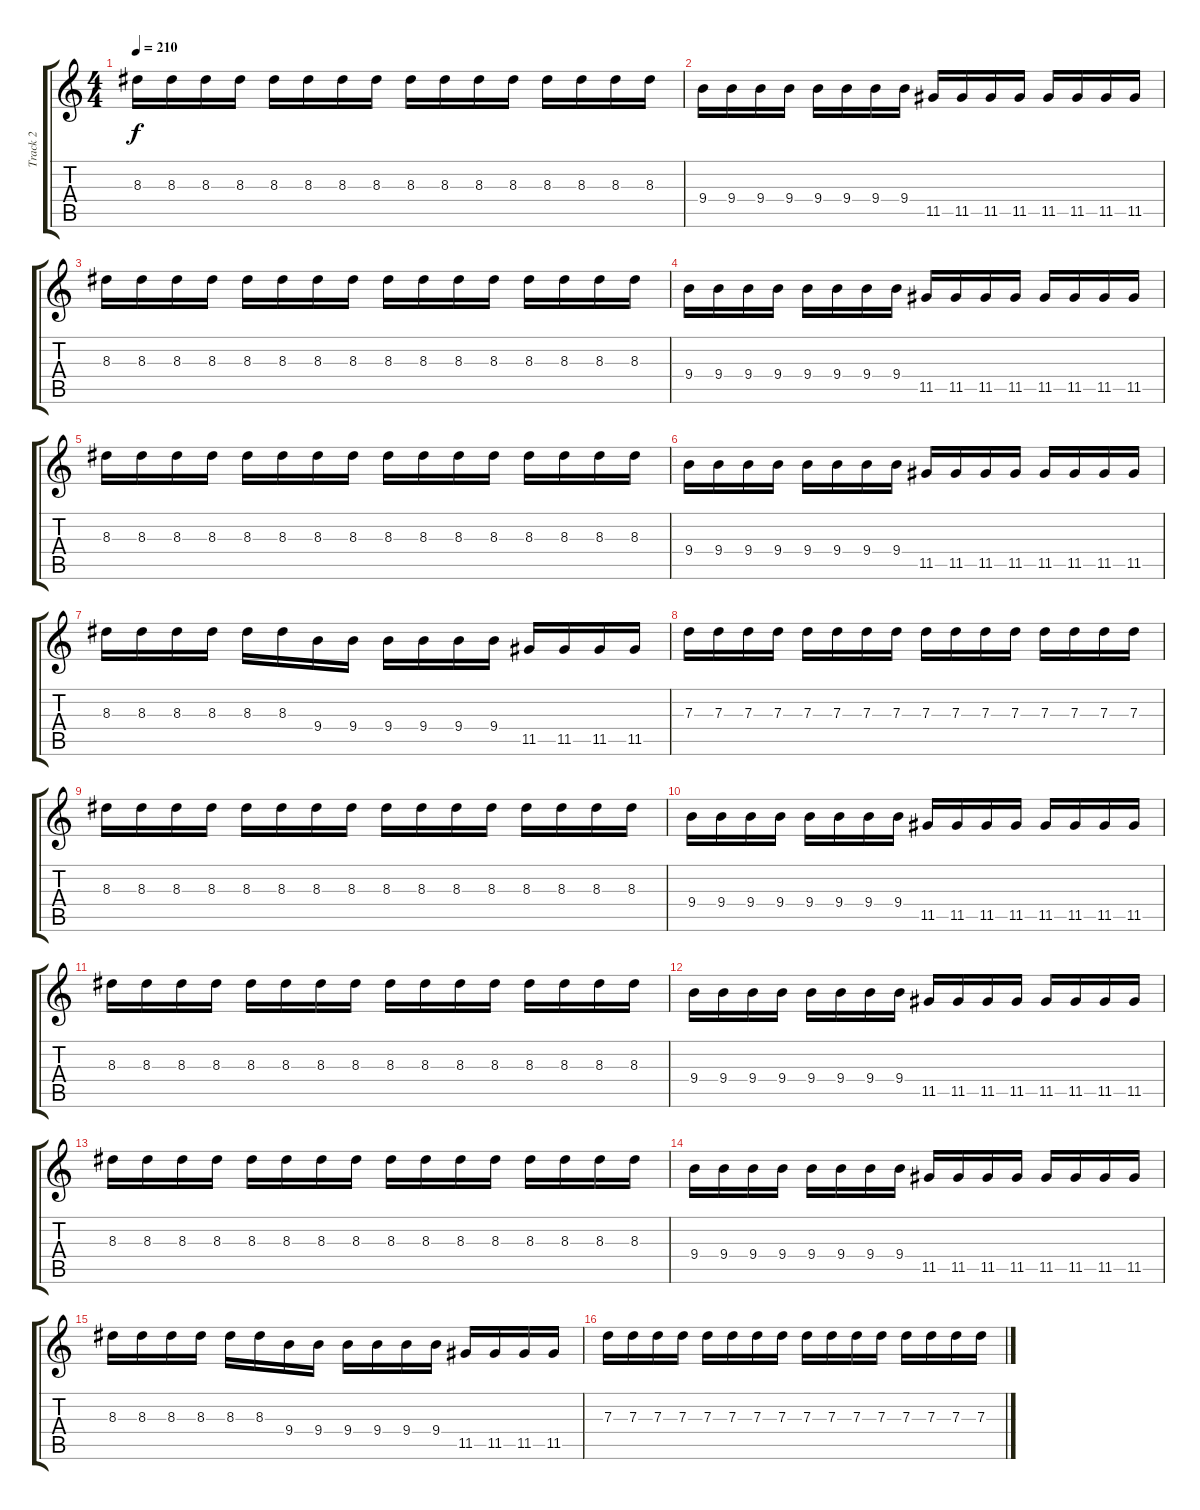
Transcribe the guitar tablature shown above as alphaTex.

\track ("Track 2" "Track 2") {instrument distortionguitar}
\staff {score tabs}
\tuning (E4 B3 G3 D3 A2 E2) {hide}
\ts (4 4)
\tempo 210
\clef g2
\ks c
8.3.16{dy f} 8.3.16 8.3.16 8.3.16 8.3.16 8.3.16 8.3.16 8.3.16 8.3.16 8.3.16 8.3.16 8.3.16 8.3.16 8.3.16 8.3.16 8.3.16 |
9.4.16 9.4.16 9.4.16 9.4.16 9.4.16 9.4.16 9.4.16 9.4.16 11.5.16 11.5.16 11.5.16 11.5.16 11.5.16 11.5.16 11.5.16 11.5.16 |
8.3.16 8.3.16 8.3.16 8.3.16 8.3.16 8.3.16 8.3.16 8.3.16 8.3.16 8.3.16 8.3.16 8.3.16 8.3.16 8.3.16 8.3.16 8.3.16 |
9.4.16 9.4.16 9.4.16 9.4.16 9.4.16 9.4.16 9.4.16 9.4.16 11.5.16 11.5.16 11.5.16 11.5.16 11.5.16 11.5.16 11.5.16 11.5.16 |
8.3.16 8.3.16 8.3.16 8.3.16 8.3.16 8.3.16 8.3.16 8.3.16 8.3.16 8.3.16 8.3.16 8.3.16 8.3.16 8.3.16 8.3.16 8.3.16 |
9.4.16 9.4.16 9.4.16 9.4.16 9.4.16 9.4.16 9.4.16 9.4.16 11.5.16 11.5.16 11.5.16 11.5.16 11.5.16 11.5.16 11.5.16 11.5.16 |
8.3.16 8.3.16 8.3.16 8.3.16 8.3.16 8.3.16 9.4.16 9.4.16 9.4.16 9.4.16 9.4.16 9.4.16 11.5.16 11.5.16 11.5.16 11.5.16 |
7.3.16 7.3.16 7.3.16 7.3.16 7.3.16 7.3.16 7.3.16 7.3.16 7.3.16 7.3.16 7.3.16 7.3.16 7.3.16 7.3.16 7.3.16 7.3.16 |
8.3.16 8.3.16 8.3.16 8.3.16 8.3.16 8.3.16 8.3.16 8.3.16 8.3.16 8.3.16 8.3.16 8.3.16 8.3.16 8.3.16 8.3.16 8.3.16 |
9.4.16 9.4.16 9.4.16 9.4.16 9.4.16 9.4.16 9.4.16 9.4.16 11.5.16 11.5.16 11.5.16 11.5.16 11.5.16 11.5.16 11.5.16 11.5.16 |
8.3.16 8.3.16 8.3.16 8.3.16 8.3.16 8.3.16 8.3.16 8.3.16 8.3.16 8.3.16 8.3.16 8.3.16 8.3.16 8.3.16 8.3.16 8.3.16 |
9.4.16 9.4.16 9.4.16 9.4.16 9.4.16 9.4.16 9.4.16 9.4.16 11.5.16 11.5.16 11.5.16 11.5.16 11.5.16 11.5.16 11.5.16 11.5.16 |
8.3.16 8.3.16 8.3.16 8.3.16 8.3.16 8.3.16 8.3.16 8.3.16 8.3.16 8.3.16 8.3.16 8.3.16 8.3.16 8.3.16 8.3.16 8.3.16 |
9.4.16 9.4.16 9.4.16 9.4.16 9.4.16 9.4.16 9.4.16 9.4.16 11.5.16 11.5.16 11.5.16 11.5.16 11.5.16 11.5.16 11.5.16 11.5.16 |
8.3.16 8.3.16 8.3.16 8.3.16 8.3.16 8.3.16 9.4.16 9.4.16 9.4.16 9.4.16 9.4.16 9.4.16 11.5.16 11.5.16 11.5.16 11.5.16 |
7.3.16 7.3.16 7.3.16 7.3.16 7.3.16 7.3.16 7.3.16 7.3.16 7.3.16 7.3.16 7.3.16 7.3.16 7.3.16 7.3.16 7.3.16 7.3.16
